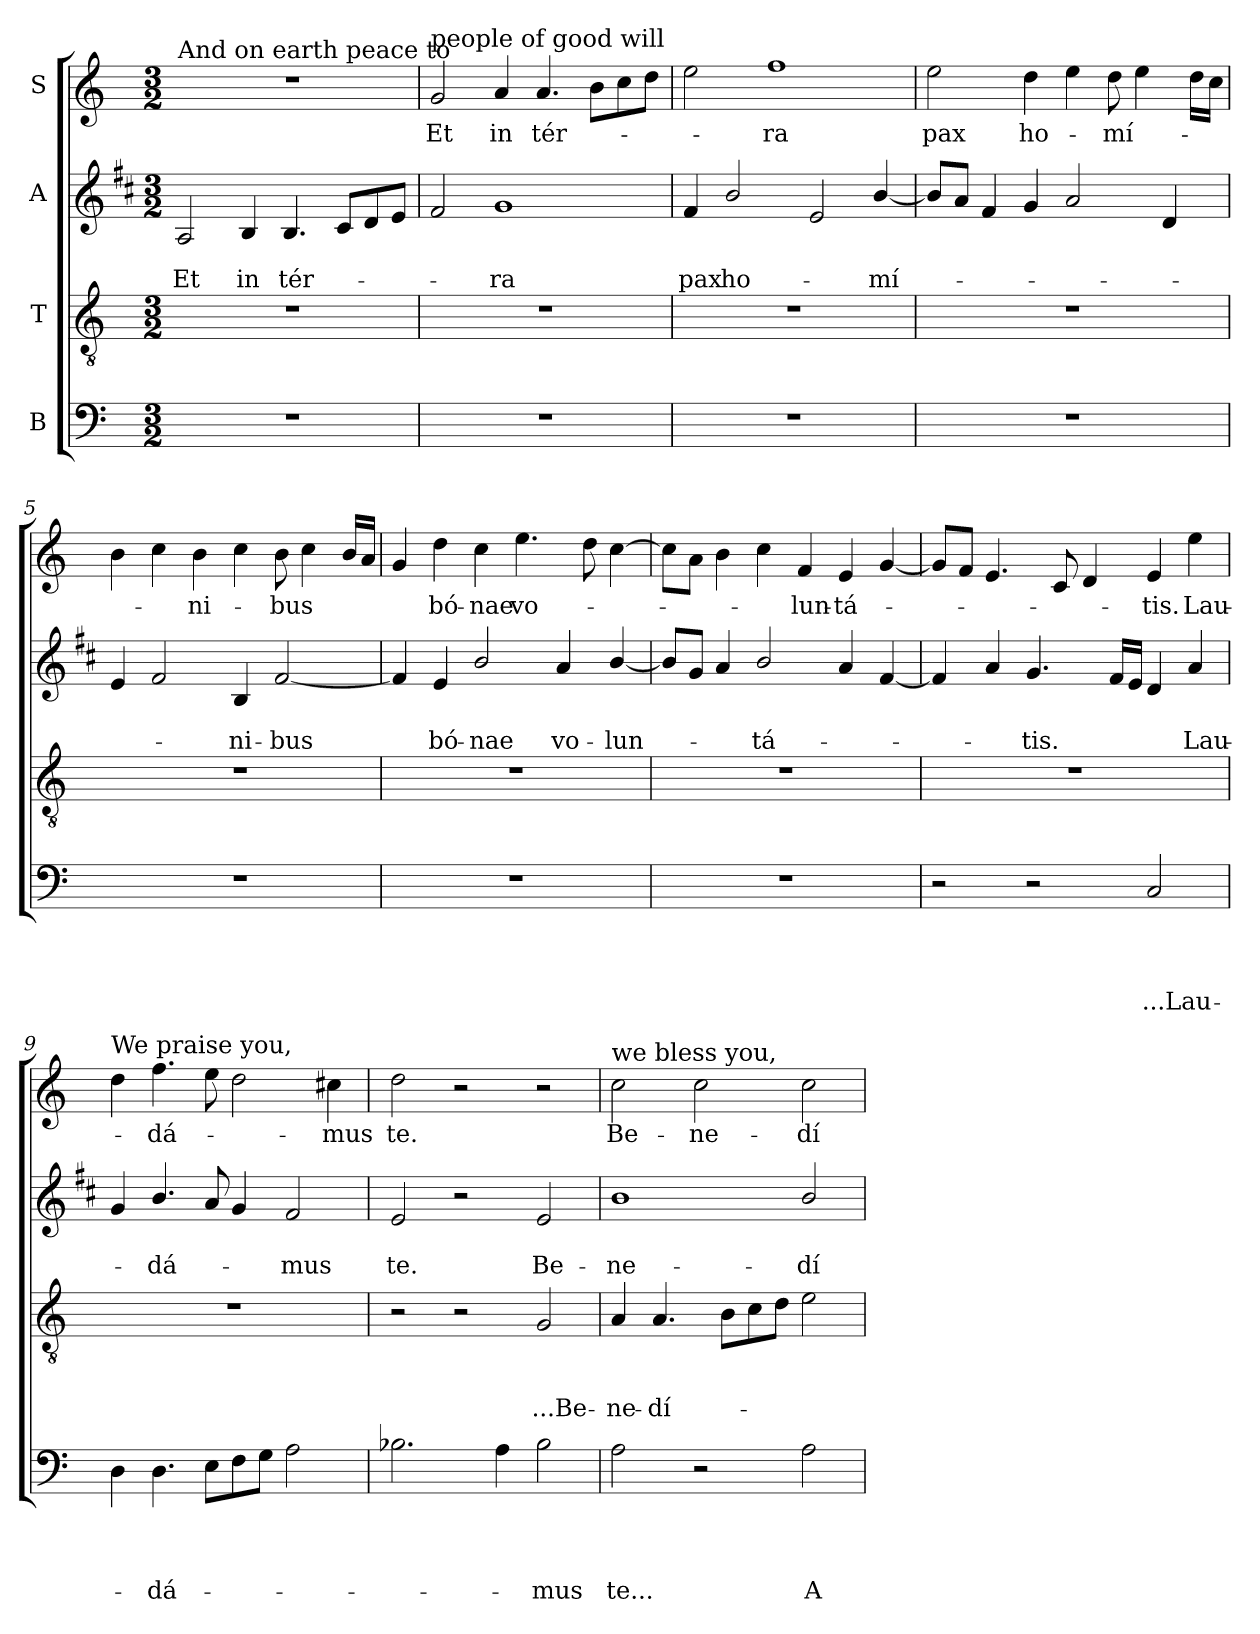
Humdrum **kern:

**kern	**text	**text	**text	**text	**kern	**text	**text	**text	**kern	**text	**text	**kern	**text
*part4	*part4	*part4	*part4	*part4	*part3	*part3	*part3	*part3	*part2	*part2	*part2	*part1	*part1
*staff4	*staff4	*staff4	*staff4	*staff4	*staff3	*staff3	*staff3	*staff3	*staff2	*staff2	*staff2	*staff1	*staff1
*I"B	*	*	*	*	*I"T	*	*	*	*I"A	*	*	*I"S	*
*clefF4	*	*	*	*	*clefGv2	*	*	*	*clefG2	*	*	*clefG2	*
*	*	*	*	*	*	*	*	*	*ITrd1c2	*	*	*	*
*k[]	*	*	*	*	*k[]	*	*	*	*k[]	*	*	*k[]	*
*C:	*	*	*	*	*C:	*	*	*	*C:	*	*	*C:	*
*M3/2	*	*	*	*	*M3/2	*	*	*	*M3/2	*	*	*M3/2	*
=1	=1	=1	=1	=1	=1	=1	=1	=1	=1	=1	=1	=1	=1
!	!	!	!	!	!	!	!	!	!	!	!	!LO:TX:a:t=And on earth peace to	!
!	!	!	!	!	!	!	!	!	!	!	!LO:LY:b	!	!
1.r	.	.	.	.	1.r	.	.	.	2G/	.	Et	1.r	.
!	!	!	!	!	!	!	!	!	!	!	!LO:LY:b	!	!
.	.	.	.	.	.	.	.	.	4A/	.	in	.	.
!	!	!	!	!	!	!	!	!	!	!	!LO:LY:b	!	!
.	.	.	.	.	.	.	.	.	4.A/	.	tér-	.	.
.	.	.	.	.	.	.	.	.	8B/L	.	.	.	.
.	.	.	.	.	.	.	.	.	8c/	.	.	.	.
.	.	.	.	.	.	.	.	.	8d/J	.	.	.	.
=2	=2	=2	=2	=2	=2	=2	=2	=2	=2	=2	=2	=2	=2
!	!	!	!	!	!	!	!	!	!	!	!	!LO:TX:a:t=people of good will	!
!	!	!	!	!	!	!	!	!	!	!	!	!	!LO:LY:b
1.r	.	.	.	.	1.r	.	.	.	2e/	.	.	2g/	Et
!	!	!	!	!	!	!	!	!	!	!	!LO:LY:b	!	!LO:LY:b
.	.	.	.	.	.	.	.	.	1f	.	-ra	4a/	in
!	!	!	!	!	!	!	!	!	!	!	!	!	!LO:LY:b
.	.	.	.	.	.	.	.	.	.	.	.	4.a/	tér-
.	.	.	.	.	.	.	.	.	.	.	.	8b\L	.
.	.	.	.	.	.	.	.	.	.	.	.	8cc\	.
.	.	.	.	.	.	.	.	.	.	.	.	8dd\J	.
=3	=3	=3	=3	=3	=3	=3	=3	=3	=3	=3	=3	=3	=3
!	!	!	!	!	!	!	!	!	!	!	!LO:LY:b	!	!
1.r	.	.	.	.	1.r	.	.	.	4e/	.	pax	2ee\	.
!	!	!	!	!	!	!	!	!	!	!	!LO:LY:b	!	!
.	.	.	.	.	.	.	.	.	2a/	.	ho-	.	.
!	!	!	!	!	!	!	!	!	!	!	!	!	!LO:LY:b
.	.	.	.	.	.	.	.	.	.	.	.	1ff	-ra
.	.	.	.	.	.	.	.	.	2d/	.	.	.	.
!	!	!	!	!	!	!	!	!	!	!	!LO:LY:b	!	!
.	.	.	.	.	.	.	.	.	[4a/	.	-mí-	.	.
=4	=4	=4	=4	=4	=4	=4	=4	=4	=4	=4	=4	=4	=4
!	!	!	!	!	!	!	!	!	!	!	!	!	!LO:LY:b
1.r	.	.	.	.	1.r	.	.	.	8a/L]	.	.	2ee\	pax
.	.	.	.	.	.	.	.	.	8g/J	.	.	.	.
.	.	.	.	.	.	.	.	.	4e/	.	.	.	.
!	!	!	!	!	!	!	!	!	!	!	!	!	!LO:LY:b
.	.	.	.	.	.	.	.	.	4f/	.	.	4dd\	ho-
.	.	.	.	.	.	.	.	.	2g/	.	.	4ee\	.
!	!	!	!	!	!	!	!	!	!	!	!	!	!LO:LY:b
.	.	.	.	.	.	.	.	.	.	.	.	8dd\	-mí-
.	.	.	.	.	.	.	.	.	.	.	.	4ee\	.
.	.	.	.	.	.	.	.	.	4c/	.	.	.	.
.	.	.	.	.	.	.	.	.	.	.	.	16dd\LL	.
.	.	.	.	.	.	.	.	.	.	.	.	16cc\JJ	.
!!LO:LB:g=z
=5	=5	=5	=5	=5	=5	=5	=5	=5	=5	=5	=5	=5	=5
1.r	.	.	.	.	1.r	.	.	.	4d/	.	.	4b\	.
.	.	.	.	.	.	.	.	.	2e/	.	.	4cc\	.
!	!	!	!	!	!	!	!	!	!	!	!	!	!LO:LY:b
.	.	.	.	.	.	.	.	.	.	.	.	4b\	-ni-
!	!	!	!	!	!	!	!	!	!	!	!LO:LY:b	!	!
.	.	.	.	.	.	.	.	.	4A/	.	-ni-	4cc\	.
!	!	!	!	!	!	!	!	!	!	!	!LO:LY:b	!	!LO:LY:b
.	.	.	.	.	.	.	.	.	[2e/	.	-bus	8b\	-bus
.	.	.	.	.	.	.	.	.	.	.	.	4cc\	.
.	.	.	.	.	.	.	.	.	.	.	.	16b/LL	.
.	.	.	.	.	.	.	.	.	.	.	.	16a/JJ	.
=6	=6	=6	=6	=6	=6	=6	=6	=6	=6	=6	=6	=6	=6
1.r	.	.	.	.	1.r	.	.	.	4e/]	.	.	4g/	.
!	!	!	!	!	!	!	!	!	!	!	!LO:LY:b	!	!LO:LY:b
.	.	.	.	.	.	.	.	.	4d/	.	bó-	4dd\	bó-
!	!	!	!	!	!	!	!	!	!	!	!LO:LY:b	!	!LO:LY:b
.	.	.	.	.	.	.	.	.	2a/	.	-nae	4cc\	-nae
!	!	!	!	!	!	!	!	!	!	!	!	!	!LO:LY:b
.	.	.	.	.	.	.	.	.	.	.	.	4.ee\	vo-
!	!	!	!	!	!	!	!	!	!	!	!LO:LY:b	!	!
.	.	.	.	.	.	.	.	.	4g/	.	vo-	.	.
.	.	.	.	.	.	.	.	.	.	.	.	8dd\	.
!	!	!	!	!	!	!	!	!	!	!	!LO:LY:b	!	!
.	.	.	.	.	.	.	.	.	[4a/	.	-lun-	[4cc\	.
=7	=7	=7	=7	=7	=7	=7	=7	=7	=7	=7	=7	=7	=7
1.r	.	.	.	.	1.r	.	.	.	8a/L]	.	.	8cc\L]	.
.	.	.	.	.	.	.	.	.	8f/J	.	.	8a\J	.
.	.	.	.	.	.	.	.	.	4g/	.	.	4b\	.
!	!	!	!	!	!	!	!	!	!	!	!LO:LY:b	!	!
.	.	.	.	.	.	.	.	.	2a/	.	-tá-	4cc\	.
!	!	!	!	!	!	!	!	!	!	!	!	!	!LO:LY:b
.	.	.	.	.	.	.	.	.	.	.	.	4f/	-lun-
!	!	!	!	!	!	!	!	!	!	!	!	!	!LO:LY:b
.	.	.	.	.	.	.	.	.	4g/	.	.	4e/	-tá-
.	.	.	.	.	.	.	.	.	[4e/	.	.	[4g/	.
=8	=8	=8	=8	=8	=8	=8	=8	=8	=8	=8	=8	=8	=8
2r	.	.	.	.	1.r	.	.	.	4e/]	.	.	8g/L]	.
.	.	.	.	.	.	.	.	.	.	.	.	8f/J	.
.	.	.	.	.	.	.	.	.	4g/	.	.	4.e/	.
!	!	!	!	!	!	!	!	!	!	!	!LO:LY:b	!	!
2r	.	.	.	.	.	.	.	.	4.f/	.	-tis.	.	.
.	.	.	.	.	.	.	.	.	.	.	.	8c/	.
.	.	.	.	.	.	.	.	.	.	.	.	4d/	.
.	.	.	.	.	.	.	.	.	16e/LL	.	.	.	.
.	.	.	.	.	.	.	.	.	16d/JJ	.	.	.	.
!	!	!	!	!LO:LY:b	!	!	!	!	!	!	!	!	!LO:LY:b
2C/	.	.	.	...Lau-	.	.	.	.	4c/	.	.	4e/	-tis.
!	!	!	!	!	!	!	!	!	!	!	!LO:LY:b	!	!LO:LY:b
.	.	.	.	.	.	.	.	.	4g/	.	Lau-	4ee\	Lau-
!!LO:PB:g=z
=9	=9	=9	=9	=9	=9	=9	=9	=9	=9	=9	=9	=9	=9
!	!	!	!	!	!	!	!	!	!	!	!	!LO:TX:a:t=We praise you,	!
4D\	.	.	.	.	1.r	.	.	.	4f/	.	.	4dd\	.
!	!	!	!	!LO:LY:b	!	!	!	!	!	!	!LO:LY:b	!	!LO:LY:b
4.D\	.	.	.	-dá-	.	.	.	.	4.a/	.	-dá-	4.ff\	-dá-
8E\L	.	.	.	.	.	.	.	.	8g/	.	.	8ee\	.
8F\	.	.	.	.	.	.	.	.	4f/	.	.	2dd\	.
8G\J	.	.	.	.	.	.	.	.	.	.	.	.	.
!	!	!	!	!	!	!	!	!	!	!	!LO:LY:b	!	!
2A\	.	.	.	.	.	.	.	.	2e/	.	-mus	.	.
!	!	!	!	!	!	!	!	!	!	!	!	!	!LO:LY:b
.	.	.	.	.	.	.	.	.	.	.	.	4cc#\	-mus
=10	=10	=10	=10	=10	=10	=10	=10	=10	=10	=10	=10	=10	=10
!	!	!	!	!	!	!	!	!	!	!	!LO:LY:b	!	!LO:LY:b
2.B-X\	.	.	.	.	2r	.	.	.	2d/	.	te.	2dd\	te.
.	.	.	.	.	2r	.	.	.	2r	.	.	2r	.
4A\	.	.	.	.	.	.	.	.	.	.	.	.	.
!	!	!	!	!LO:LY:b	!	!	!	!LO:LY:b	!	!	!LO:LY:b	!	!
2B-\	.	.	.	-mus	2G/	.	.	...Be-	2d/	.	Be-	2r	.
=11	=11	=11	=11	=11	=11	=11	=11	=11	=11	=11	=11	=11	=11
!	!	!	!	!	!	!	!	!	!	!	!	!LO:TX:a:t=we bless you,	!
!	!	!	!	!LO:LY:b	!	!	!	!LO:LY:b	!	!	!LO:LY:b	!	!LO:LY:b
2A\	.	.	.	te...	4A/	.	.	-ne-	1a	.	-ne-	2cc\	Be-
!	!	!	!	!	!	!	!	!LO:LY:b	!	!	!	!	!
.	.	.	.	.	4.A/	.	.	-dí-	.	.	.	.	.
!	!	!	!	!	!	!	!	!	!	!	!	!	!LO:LY:b
2r	.	.	.	.	.	.	.	.	.	.	.	2cc\	-ne-
.	.	.	.	.	8B\L	.	.	.	.	.	.	.	.
.	.	.	.	.	8c\	.	.	.	.	.	.	.	.
.	.	.	.	.	8d\J	.	.	.	.	.	.	.	.
!	!	!	!	!LO:LY:b	!	!	!	!	!	!	!LO:LY:b	!	!LO:LY:b
2A\	.	.	.	A-	2e\	.	.	.	2a/	.	-dí-	2cc\	-dí-
=	=	=	=	=	=	=	=	=	=	=	=	=	=
*-	*-	*-	*-	*-	*-	*-	*-	*-	*-	*-	*-	*-	*-
